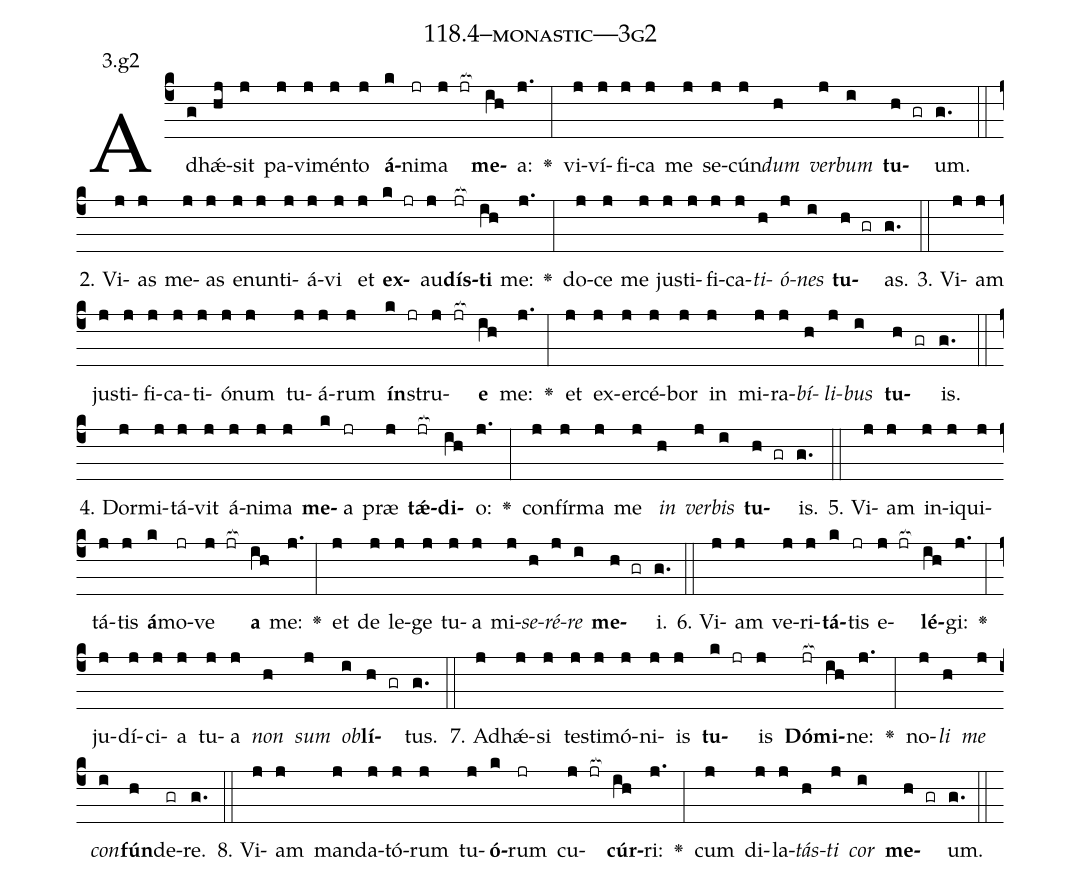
name: 118.4--monastic---3g2;
annotation: 3.g2;
%%
(c4)Ad(g)hǽ(hj)sit(j) pa(j)vi(j)mén(j)to(j) <b>á</b>(k)ni(jr)ma(j jr[ocb:1{]) <b>me</b>(ih[ocb:0}])a:(j.) <v>\greheightstar</v>(:) vi(j)ví(j)fi(j)ca(j) me(j) se(j)cún(j)<i>dum</i>(h) <i>ver</i>(j)<i>bum</i>(i) <b>tu</b>(h gr)um.(g.) (::)
2. Vi(j)as(j) me(j)as(j) e(j)nun(j)ti(j)á(j)vi(j) et(j) <b>ex</b>(k jr)au(j)<b>dís</b>(jr[ocb:1{])<b>ti</b>(ih[ocb:0}]) me:(j.) <v>\greheightstar</v>(:) do(j)ce(j) me(j) jus(j)ti(j)fi(j)ca(j)<i>ti</i>(h)<i>ó</i>(j)<i>nes</i>(i) <b>tu</b>(h gr)as.(g.) (::)
3. Vi(j)am(j) jus(j)ti(j)fi(j)ca(j)ti(j)ó(j)num(j) tu(j)á(j)rum(j) <b>ín</b>(k jr)stru(j jr[ocb:1{])<b>e</b>(ih[ocb:0}]) me:(j.) <v>\greheightstar</v>(:) et(j) ex(j)er(j)cé(j)bor(j) in(j) mi(j)ra(j)<i>bí</i>(h)<i>li</i>(j)<i>bus</i>(i) <b>tu</b>(h gr)is.(g.) (::)
4. Dor(j)mi(j)tá(j)vit(j) á(j)ni(j)ma(j) <b>me</b>(k)a(jr) præ(j) <b>tǽ</b>(jr[ocb:1{])<b>di</b>(ih[ocb:0}])o:(j.) <v>\greheightstar</v>(:) con(j)fír(j)ma(j) me(j) <i>in</i>(h) <i>ver</i>(j)<i>bis</i>(i) <b>tu</b>(h gr)is.(g.) (::)
5. Vi(j)am(j) in(j)i(j)qui(j)tá(j)tis(j) <b>á</b>(k)mo(jr)ve(j jr[ocb:1{]) <b>a</b>(ih[ocb:0}]) me:(j.) <v>\greheightstar</v>(:) et(j) de(j) le(j)ge(j) tu(j)a(j) mi(j)<i>se</i>(h)<i>ré</i>(j)<i>re</i>(i) <b>me</b>(h gr)i.(g.) (::)
6. Vi(j)am(j) ve(j)ri(j)<b>tá</b>(k)tis(jr) e(j jr[ocb:1{])<b>lé</b>(ih[ocb:0}])gi:(j.) <v>\greheightstar</v>(:) ju(j)dí(j)ci(j)a(j) tu(j)a(j) <i>non</i>(h) <i>sum</i>(j) <i>ob</i>(i)<b>lí</b>(h gr)tus.(g.) (::)
7. Ad(j)hǽ(j)si(j) tes(j)ti(j)mó(j)ni(j)is(j) <b>tu</b>(k jr)is(j) <b>Dó</b>(jr[ocb:1{])<b>mi</b>(ih[ocb:0}])ne:(j.) <v>\greheightstar</v>(:) no(j)<i>li</i>(h) <i>me</i>(j) <i>con</i>(i)<b>fún</b>(h)de(gr)re.(g.) (::)
8. Vi(j)am(j) man(j)da(j)tó(j)rum(j) tu(j)<b>ó</b>(k)rum(jr) cu(j jr[ocb:1{])<b>cúr</b>(ih[ocb:0}])ri:(j.) <v>\greheightstar</v>(:) cum(j) di(j)la(j)<i>tás</i>(h)<i>ti</i>(j) <i>cor</i>(i) <b>me</b>(h gr)um.(g.) (::)
